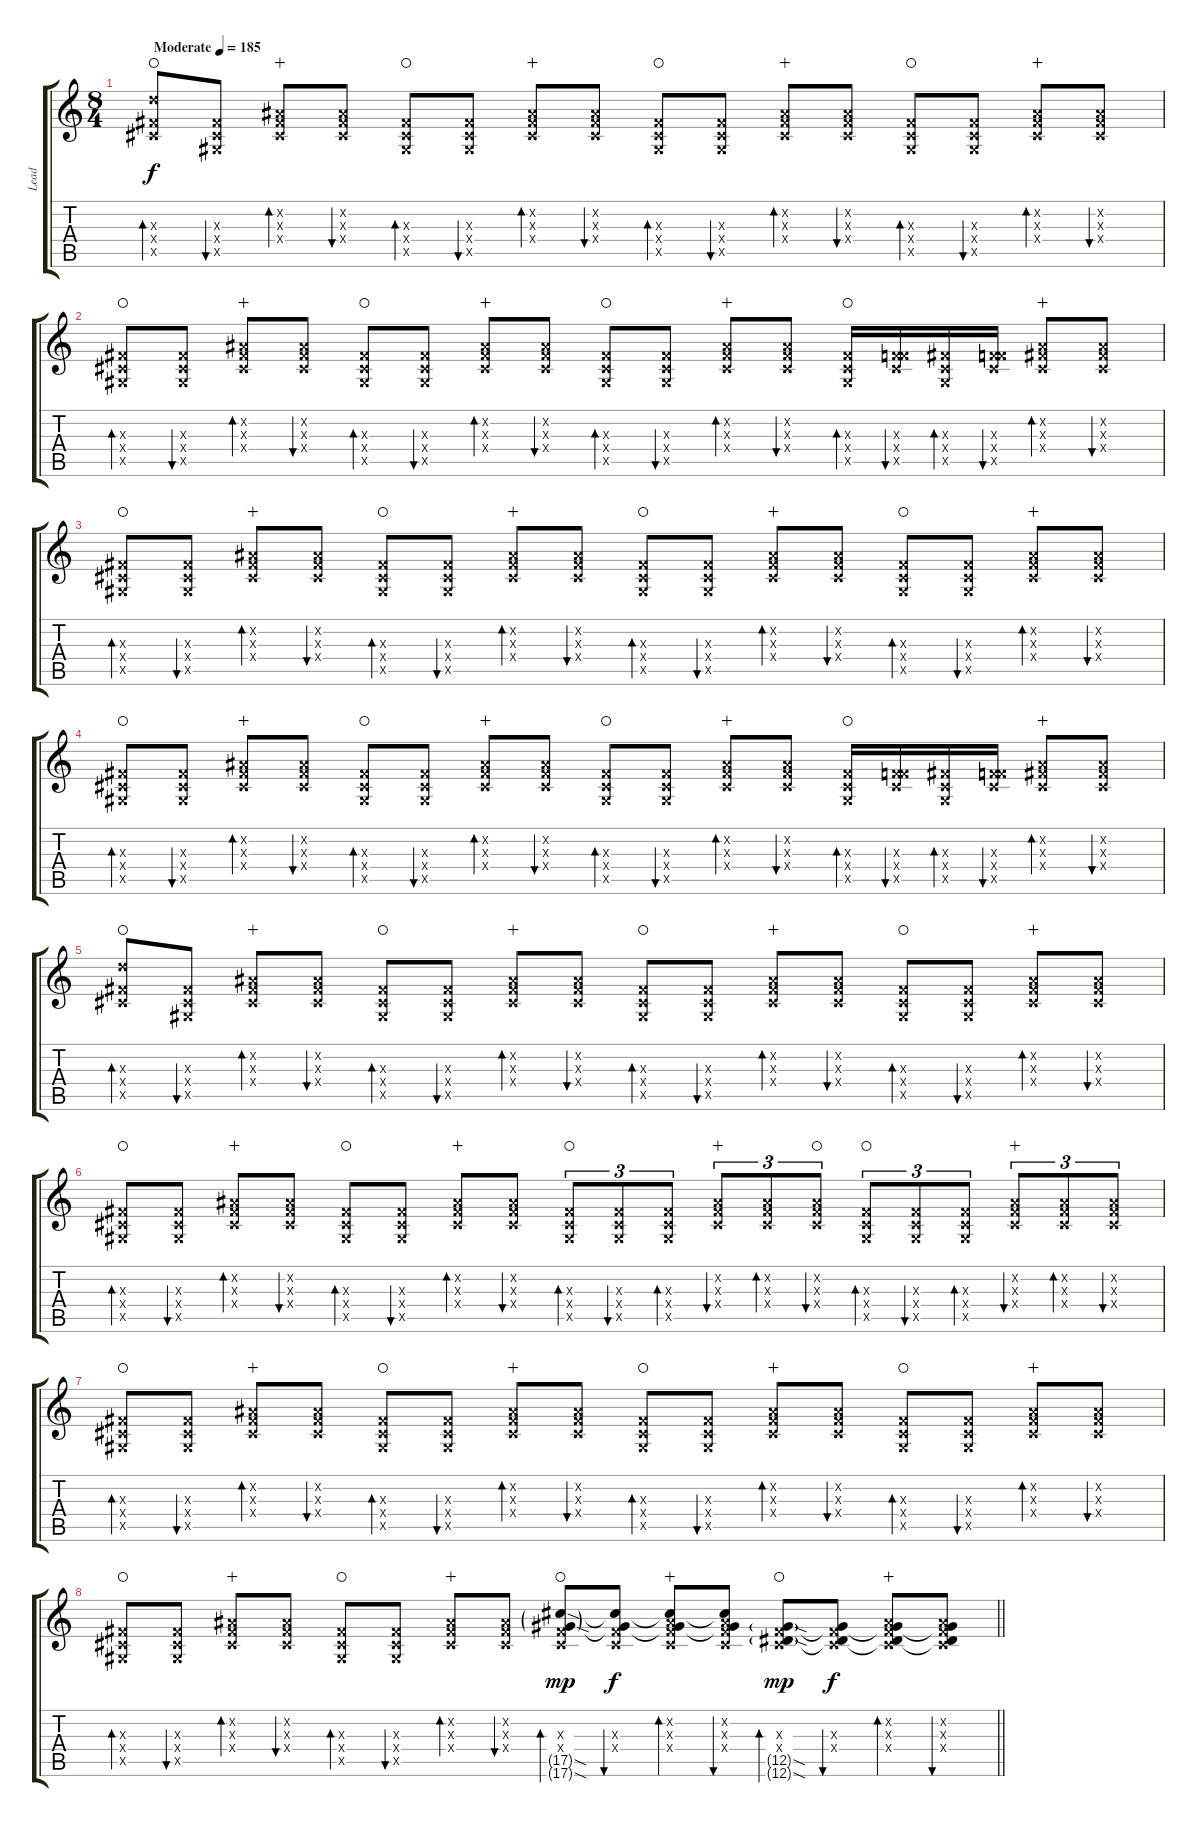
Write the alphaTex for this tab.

\track ("Lead" "Lead") {instrument distortionguitar}
\staff {score tabs}
\tuning (Eb4 Bb3 Gb3 Db3 Ab2 Eb2) {hide}
\ts (8 4)
\tempo (185 "Moderate")
\clef g2
\ks c
(0.3{x} 0.4{x} 18.5{x}).8{bd 60 dy f instrument distortionguitar waho} (0.3{x} 0.4{x} 0.5{x}).8{bu 60} (0.2{x} 0.3{x} 0.4{x}).8{bd 60 wahc} (0.2{x} 0.3{x} 0.4{x}).8{bu 60} (0.3{x} 0.4{x} 0.5{x}).8{bd 60 waho} (0.3{x} 0.4{x} 0.5{x}).8{bu 60} (0.2{x} 0.3{x} 0.4{x}).8{bd 60 wahc} (0.2{x} 0.3{x} 0.4{x}).8{bu 60} (0.3{x} 0.4{x} 0.5{x}).8{bd 60 waho} (0.3{x} 0.4{x} 0.5{x}).8{bu 60} (0.2{x} 0.3{x} 0.4{x}).8{bd 60 wahc} (0.2{x} 0.3{x} 0.4{x}).8{bu 60} (0.3{x} 0.4{x} 0.5{x}).8{bd 60 waho} (0.3{x} 0.4{x} 0.5{x}).8{bu 60} (0.2{x} 0.3{x} 0.4{x}).8{bd 60 wahc} (0.2{x} 0.3{x} 0.4{x}).8{bu 60} |
(0.3{x} 0.4{x} 0.5{x}).8{bd 60 waho} (0.3{x} 0.4{x} 0.5{x}).8{bu 60} (0.2{x} 0.3{x} 0.4{x}).8{bd 60 wahc} (0.2{x} 0.3{x} 0.4{x}).8{bu 60} (0.3{x} 0.4{x} 0.5{x}).8{bd 60 waho} (0.3{x} 0.4{x} 0.5{x}).8{bu 60} (0.2{x} 0.3{x} 0.4{x}).8{bd 60 wahc} (0.2{x} 0.3{x} 0.4{x}).8{bu 60} (0.3{x} 0.4{x} 0.5{x}).8{bd 60 waho} (0.3{x} 0.4{x} 0.5{x}).8{bu 60} (0.2{x} 0.3{x} 0.4{x}).8{bd 60 wahc} (0.2{x} 0.3{x} 0.4{x}).8{bu 60} (0.3{x} 0.4{x} 0.5{x}).16{bd 60 waho} (0.3{x} 0.4{x} 9.5{x}).16{bu 60} (0.3{x} 0.4{x} 0.5{x}).16{bd 60} (0.3{x} 0.4{x} 9.5{x}).16{bu 60} (0.2{x} 0.3{x} 0.4{x}).8{bd 60 wahc} (0.2{x} 0.3{x} 0.4{x}).8{bu 60} |
(0.3{x} 0.4{x} 0.5{x}).8{bd 60 waho} (0.3{x} 0.4{x} 0.5{x}).8{bu 60} (0.2{x} 0.3{x} 0.4{x}).8{bd 60 wahc} (0.2{x} 0.3{x} 0.4{x}).8{bu 60} (0.3{x} 0.4{x} 0.5{x}).8{bd 60 waho} (0.3{x} 0.4{x} 0.5{x}).8{bu 60} (0.2{x} 0.3{x} 0.4{x}).8{bd 60 wahc} (0.2{x} 0.3{x} 0.4{x}).8{bu 60} (0.3{x} 0.4{x} 0.5{x}).8{bd 60 waho} (0.3{x} 0.4{x} 0.5{x}).8{bu 60} (0.2{x} 0.3{x} 0.4{x}).8{bd 60 wahc} (0.2{x} 0.3{x} 0.4{x}).8{bu 60} (0.3{x} 0.4{x} 0.5{x}).8{bd 60 waho} (0.3{x} 0.4{x} 0.5{x}).8{bu 60} (0.2{x} 0.3{x} 0.4{x}).8{bd 60 wahc} (0.2{x} 0.3{x} 0.4{x}).8{bu 60} |
(0.3{x} 0.4{x} 0.5{x}).8{bd 60 waho} (0.3{x} 0.4{x} 0.5{x}).8{bu 60} (0.2{x} 0.3{x} 0.4{x}).8{bd 60 wahc} (0.2{x} 0.3{x} 0.4{x}).8{bu 60} (0.3{x} 0.4{x} 0.5{x}).8{bd 60 waho} (0.3{x} 0.4{x} 0.5{x}).8{bu 60} (0.2{x} 0.3{x} 0.4{x}).8{bd 60 wahc} (0.2{x} 0.3{x} 0.4{x}).8{bu 60} (0.3{x} 0.4{x} 0.5{x}).8{bd 60 waho} (0.3{x} 0.4{x} 0.5{x}).8{bu 60} (0.2{x} 0.3{x} 0.4{x}).8{bd 60 wahc} (0.2{x} 0.3{x} 0.4{x}).8{bu 60} (0.3{x} 0.4{x} 0.5{x}).16{bd 60 waho} (0.3{x} 0.4{x} 9.5{x}).16{bu 60} (0.3{x} 0.4{x} 0.5{x}).16{bd 60} (0.3{x} 0.4{x} 9.5{x}).16{bu 60} (0.2{x} 0.3{x} 0.4{x}).8{bd 60 wahc} (0.2{x} 0.3{x} 0.4{x}).8{bu 60} |
(0.3{x} 0.4{x} 18.5{x}).8{bd 60 waho} (0.3{x} 0.4{x} 0.5{x}).8{bu 60} (0.2{x} 0.3{x} 0.4{x}).8{bd 60 wahc} (0.2{x} 0.3{x} 0.4{x}).8{bu 60} (0.3{x} 0.4{x} 0.5{x}).8{bd 60 waho} (0.3{x} 0.4{x} 0.5{x}).8{bu 60} (0.2{x} 0.3{x} 0.4{x}).8{bd 60 wahc} (0.2{x} 0.3{x} 0.4{x}).8{bu 60} (0.3{x} 0.4{x} 0.5{x}).8{bd 60 waho} (0.3{x} 0.4{x} 0.5{x}).8{bu 60} (0.2{x} 0.3{x} 0.4{x}).8{bd 60 wahc} (0.2{x} 0.3{x} 0.4{x}).8{bu 60} (0.3{x} 0.4{x} 0.5{x}).8{bd 60 waho} (0.3{x} 0.4{x} 0.5{x}).8{bu 60} (0.2{x} 0.3{x} 0.4{x}).8{bd 60 wahc} (0.2{x} 0.3{x} 0.4{x}).8{bu 60} |
(0.3{x} 0.4{x} 0.5{x}).8{bd 60 waho} (0.3{x} 0.4{x} 0.5{x}).8{bu 60} (0.2{x} 0.3{x} 0.4{x}).8{bd 60 wahc} (0.2{x} 0.3{x} 0.4{x}).8{bu 60} (0.3{x} 0.4{x} 0.5{x}).8{bd 60 waho} (0.3{x} 0.4{x} 0.5{x}).8{bu 60} (0.2{x} 0.3{x} 0.4{x}).8{bd 60 wahc} (0.2{x} 0.3{x} 0.4{x}).8{bu 60} (0.3{x} 0.4{x} 0.5{x}).8{tu (3 2) bd 60 waho} (0.3{x} 0.4{x} 0.5{x}).8{tu (3 2) bu 60} (0.3{x} 0.4{x} 0.5{x}).8{tu (3 2) bd 60} (0.2{x} 0.3{x} 0.4{x}).8{tu (3 2) bu 60 wahc} (0.2{x} 0.3{x} 0.4{x}).8{tu (3 2) bd 60} (0.2{x} 0.3{x} 0.4{x}).8{tu (3 2) bu 60 waho} (0.3{x} 0.4{x} 0.5{x}).8{tu (3 2) bd 60 waho} (0.3{x} 0.4{x} 0.5{x}).8{tu (3 2) bu 60} (0.3{x} 0.4{x} 0.5{x}).8{tu (3 2) bd 60} (0.2{x} 0.3{x} 0.4{x}).8{tu (3 2) bu 60 wahc} (0.2{x} 0.3{x} 0.4{x}).8{tu (3 2) bd 60} (0.2{x} 0.3{x} 0.4{x}).8{tu (3 2) bu 60} |
(0.3{x} 0.4{x} 0.5{x}).8{bd 60 waho} (0.3{x} 0.4{x} 0.5{x}).8{bu 60} (0.2{x} 0.3{x} 0.4{x}).8{bd 60 wahc} (0.2{x} 0.3{x} 0.4{x}).8{bu 60} (0.3{x} 0.4{x} 0.5{x}).8{bd 60 waho} (0.3{x} 0.4{x} 0.5{x}).8{bu 60} (0.2{x} 0.3{x} 0.4{x}).8{bd 60 wahc} (0.2{x} 0.3{x} 0.4{x}).8{bu 60} (0.3{x} 0.4{x} 0.5{x}).8{bd 60 waho} (0.3{x} 0.4{x} 0.5{x}).8{bu 60} (0.2{x} 0.3{x} 0.4{x}).8{bd 60 wahc} (0.2{x} 0.3{x} 0.4{x}).8{bu 60} (0.3{x} 0.4{x} 0.5{x}).8{bd 60 waho} (0.3{x} 0.4{x} 0.5{x}).8{bu 60} (0.2{x} 0.3{x} 0.4{x}).8{bd 60 wahc} (0.2{x} 0.3{x} 0.4{x}).8{bu 60} |
\barLineRight lightlight
(0.3{x} 0.4{x} 0.5{x}).8{bd 60 waho} (0.3{x} 0.4{x} 0.5{x}).8{bu 60} (0.2{x} 0.3{x} 0.4{x}).8{bd 60 wahc} (0.2{x} 0.3{x} 0.4{x}).8{bu 60} (0.3{x} 0.4{x} 0.5{x}).8{bd 60 waho} (0.3{x} 0.4{x} 0.5{x}).8{bu 60} (0.2{x} 0.3{x} 0.4{x}).8{bd 60 wahc} (0.2{x} 0.3{x} 0.4{x}).8{bu 60} (0.3{x} 0.4{x} 17.5{sod g} 17.6{sod g}).8{bd 60 dy mp waho} (0.3{x} 0.4{x} 17.5{t} 17.6{t}).8{bu 60 dy f} (0.2{x} 0.3{x} 0.4{x} 17.5{t} 17.6{t}).8{bd 60 wahc} (0.2{x} 0.3{x} 0.4{x} 17.5{t} 17.6{t}).8{bu 60} (0.3{x} 0.4{x} 12.5{sod g} 12.6{sod g}).8{bd 60 dy mp waho} (0.3{x} 0.4{x} 12.5{t} 12.6{t}).8{bu 60 dy f} (0.2{x} 0.3{x} 0.4{x} 12.5{t} 12.6{t}).8{bd 60 wahc} (0.2{x} 0.3{x} 0.4{x} 12.5{t} 12.6{t}).8{bu 60}
